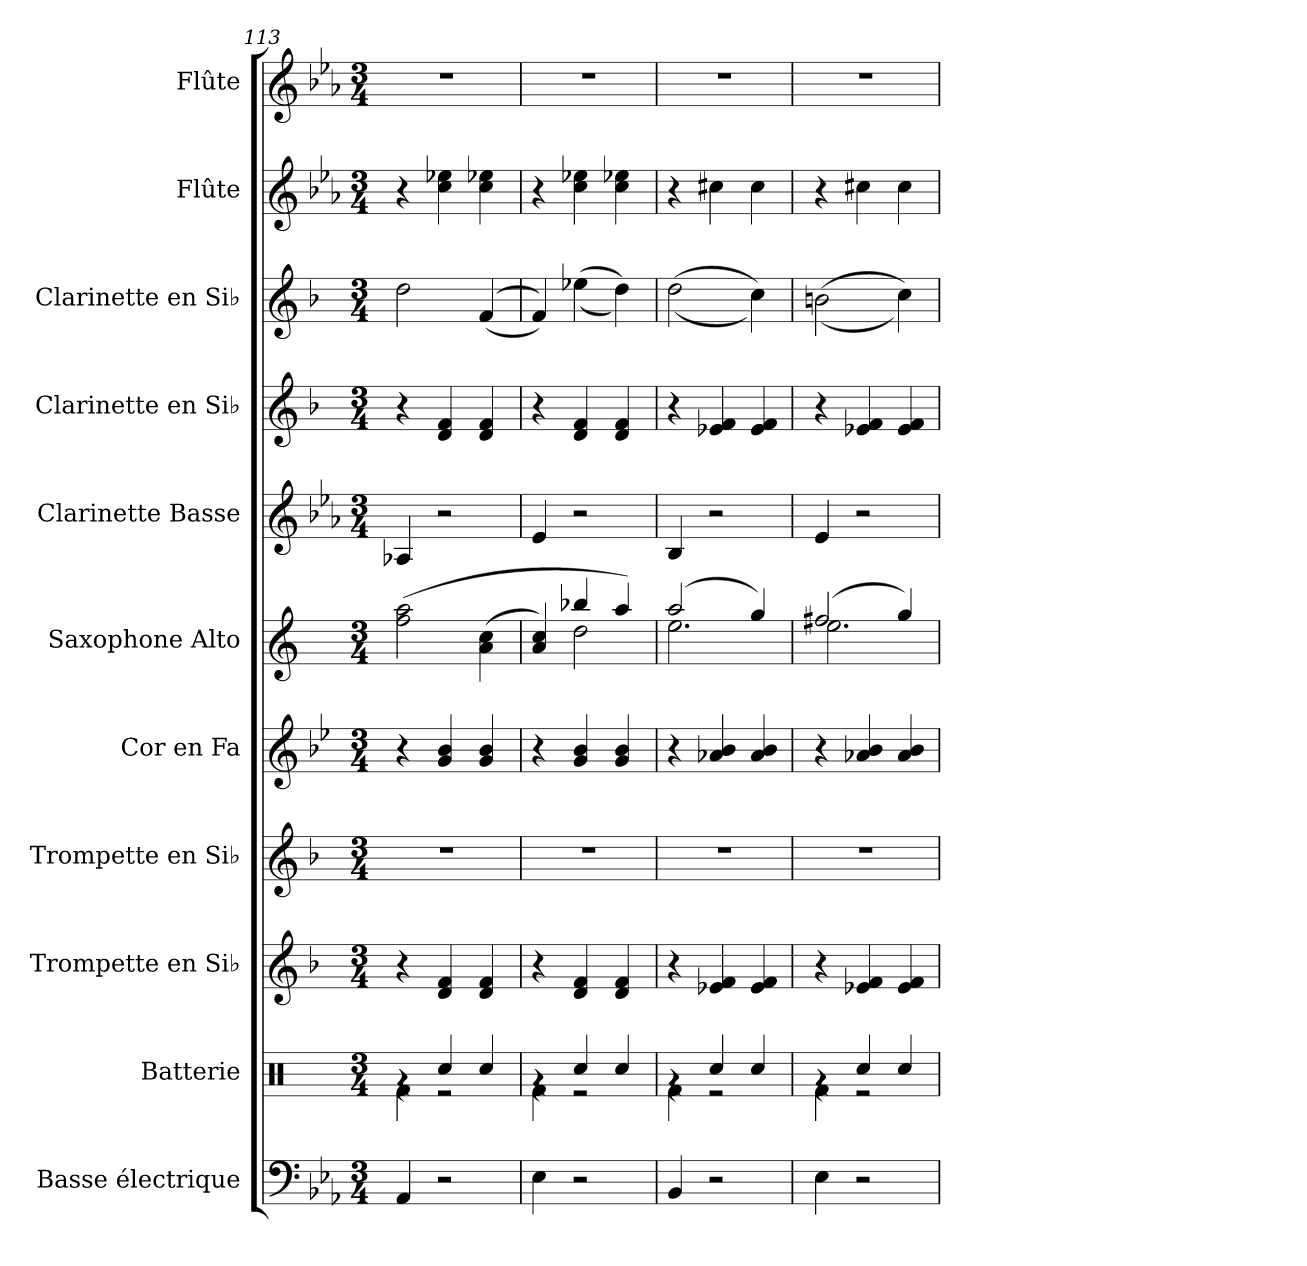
**kern	**kern	**kern	**kern	**kern	**kern	**kern	**kern	**kern	**kern	**kern
*part11	*part10	*part9	*part8	*part7	*part6	*part5	*part4	*part3	*part2	*part1
*staff11	*staff10	*staff9	*staff8	*staff7	*staff6	*staff5	*staff4	*staff3	*staff2	*staff1
*I"Basse électrique	*I"Batterie	*I"Trompette en Si♭	*I"Trompette en Si♭	*I"Cor en Fa	*I"Saxophone Alto	*I"Clarinette Basse	*I"Clarinette en Si♭	*I"Clarinette en Si♭	*I"Flûte	*I"Flûte
*I'B. él.	*I'Batt.	*I'Tromp. Si♭	*I'Tromp. Si♭	*I'Cor Fa	*I'Sax. A.	*I'Cl. basse	*I'Clar. Si♭	*I'Clar. Si♭	*I'Fl.	*I'Fl.
*clefF4	*clefX	*clefG2	*clefG2	*clefG2	*clefG2	*clefG2	*clefG2	*clefG2	*clefG2	*clefG2
*ITrd7c12	*	*ITrd1c2	*ITrd1c2	*ITrd4c7	*ITrd5c9	*ITrd8c14	*ITrd1c2	*ITrd1c2	*	*
*k[b-e-a-]	*k[]	*k[b-e-a-]	*k[b-e-a-]	*k[b-e-a-]	*k[b-e-a-]	*k[b-e-a-]	*k[b-e-a-]	*k[b-e-a-]	*k[b-e-a-]	*k[b-e-a-]
*M3/4	*M3/4	*M3/4	*M3/4	*M3/4	*M3/4	*M3/4	*M3/4	*M3/4	*M3/4	*M3/4
=113	=113	=113	=113	=113	=113	=113	=113	=113	=113	=113
*	*^	*	*	*	*	*	*	*	*	*
4AAA-/	4rg	4Rf\	4r	2.r	4r	(2a-\ 2cc\	4AA-X/	4r	2cc\	4r	2.r
2r	4Rcc/	2r	4c/ 4e-/	.	4c/ 4e-/	.	2r	4c/ 4e-/	.	4cc\ 4ee-X\	.
.	4Rcc/	.	4c/ 4e-/	.	4c/ 4e-/	(4c\ 4e-\	.	4c/ 4e-/	((4e-/	4cc\ 4ee-X\	.
!!LO:PB:g=z
=114	=114	=114	=114	=114	=114	=114	=114	=114	=114	=114	=114
*	*	*	*	*	*	*^	*	*	*	*	*
4EE-\	4rg	4Rf\	4r	2.r	4r	4c/ 4e-/)	4ryy	4E-/	4r	4e-/))	4r	2.r
2r	4Rcc/	2r	4c/ 4e-/	.	4c/ 4e-/	4dd-X/	2f\	2r	4c/ 4e-/	((4dd-X\	4cc\ 4ee-X\	.
.	4Rcc/	.	4c/ 4e-/	.	4c/ 4e-/	4cc/)	.	.	4c/ 4e-/	4cc\))	4cc\ 4ee-X\	.
=115	=115	=115	=115	=115	=115	=115	=115	=115	=115	=115	=115	=115
4BBB-/	4rg	4Rf\	4r	2.r	4r	(2cc/	2.g\	4BB-/	4r	((2cc\	4r	2.r
2r	4Rcc/	2r	4d-X/ 4e-/	.	4d-X/ 4e-/	.	.	2r	4d-X/ 4e-/	.	4cc#X\	.
.	4Rcc/	.	4d-/ 4e-/	.	4d-/ 4e-/	4b-/)	.	.	4d-/ 4e-/	4b-\))	4cc#\	.
=116	=116	=116	=116	=116	=116	=116	=116	=116	=116	=116	=116	=116
4EE-\	4rg	4Rf\	4r	2.r	4r	(2an/	2.g\	4E-/	4r	((2an\	4r	2.r
2r	4Rcc/	2r	4d-X/ 4e-/	.	4d-X/ 4e-/	.	.	2r	4d-X/ 4e-/	.	4cc#X\	.
.	4Rcc/	.	4d-/ 4e-/	.	4d-/ 4e-/	4b-/)	.	.	4d-/ 4e-/	4b-\))	4cc#\	.
*	*v	*v	*	*	*	*v	*v	*	*	*	*	*
=	=	=	=	=	=	=	=	=	=	=
*-	*-	*-	*-	*-	*-	*-	*-	*-	*-	*-
